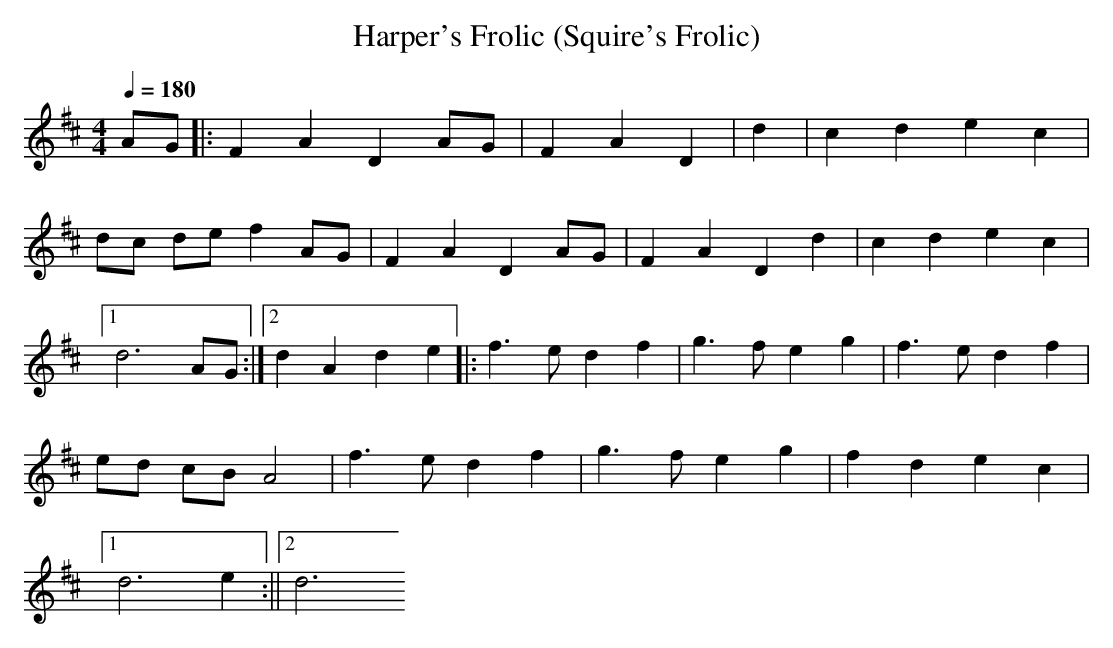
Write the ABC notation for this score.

X:1
T:Harper's Frolic (Squire's Frolic)
Q:1/4=180
M:4/4
L:1/8
K:D
AG|:F2A2D2AG|F2A2D2|d2|c2d2e2c2|
dc de f2AG|F2A2D2AG|F2A2D2d2|c2d2e2c2|
[1d6AG:|[2d2A2d2e2||:f3e d2f2|g3f e2g2|f3e d2f2|
ed cB A4|f3e d2f2|g3f e2g2|f2d2e2c2|
[1d6e2:||[2d6
